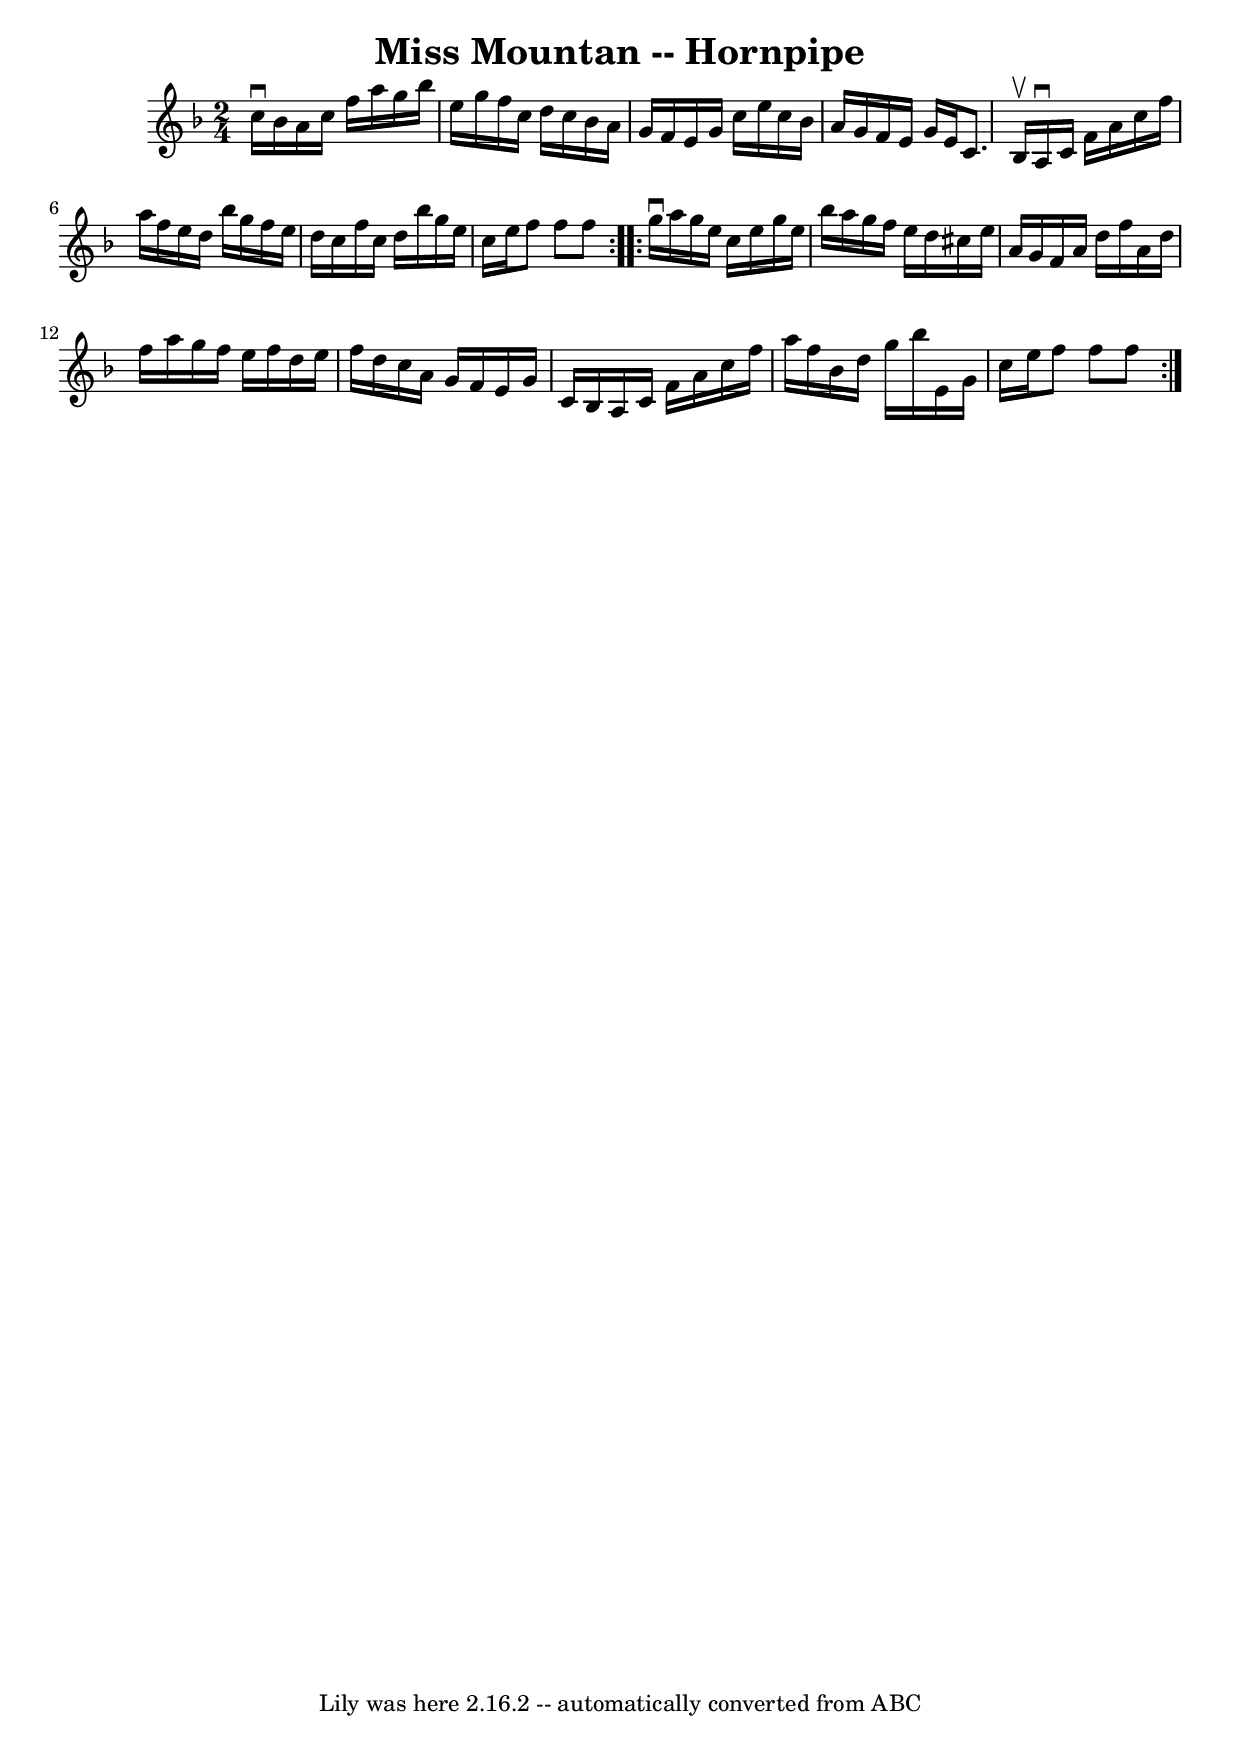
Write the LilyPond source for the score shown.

\version "2.7.40"
\include "Mammoth.ily"
\header {
	%% book = "Cole's 1000 Fiddle Tunes"
	crossRefNumber = "1"
	footnotes = ""
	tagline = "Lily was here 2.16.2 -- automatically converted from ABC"
	title = "Miss Mountan -- Hornpipe"
}
voicedefault =  {
\set Score.defaultBarType = "empty"

\repeat volta 2 {
\time 2/4 \key f \major c''16^\downbow bes'16  |
 a'16 c''16    
f''16 a''16 g''16 bes''16 e''16 g''16  |
 f''16 c''16 
 d''16 c''16 bes'16 a'16 g'16 f'16  |
 e'16 g'16    
c''16 e''16 c''16 bes'16 a'16 g'16  |
 f'16 e'16    
g'16 e'16 c'8. bes16^\upbow |
 a16^\downbow c'16 f'16 
 a'16 c''16 f''16 a''16 f''16  |
 e''16 d''16    
bes''16 g''16 f''16 e''16 d''16 c''16  |
 f''16 c''16 
 d''16 bes''16 g''16 e''16 c''16 e''16  |
 f''8    
f''8 f''8  }     \repeat volta 2 { g''16^\downbow a''16  |
   
g''16 e''16 c''16 e''16 g''16 e''16 bes''16 a''16  
|
 g''16 f''16 e''16 d''16 cis''16 e''16 a'16 g'16 
 |
 f'16 a'16 d''16 f''16 a'16 d''16 f''16 a''16  
|
 g''16 f''16 e''16 f''16 d''16 e''16 f''16 d''16 
 |
 c''16 a'16 g'16 f'16 e'16 g'16 c'16 bes16  
|
 a16 c'16 f'16 a'16 c''16 f''16 a''16 f''16  
|
 bes'16 d''16 g''16 bes''16 e'16 g'16 c''16    
e''16  |
 f''8 f''8 f''8  }   
}

\score{
    <<

	\context Staff="default"
	{
	    \voicedefault 
	}

    >>
	\layout {
	}
	\midi {}
}
